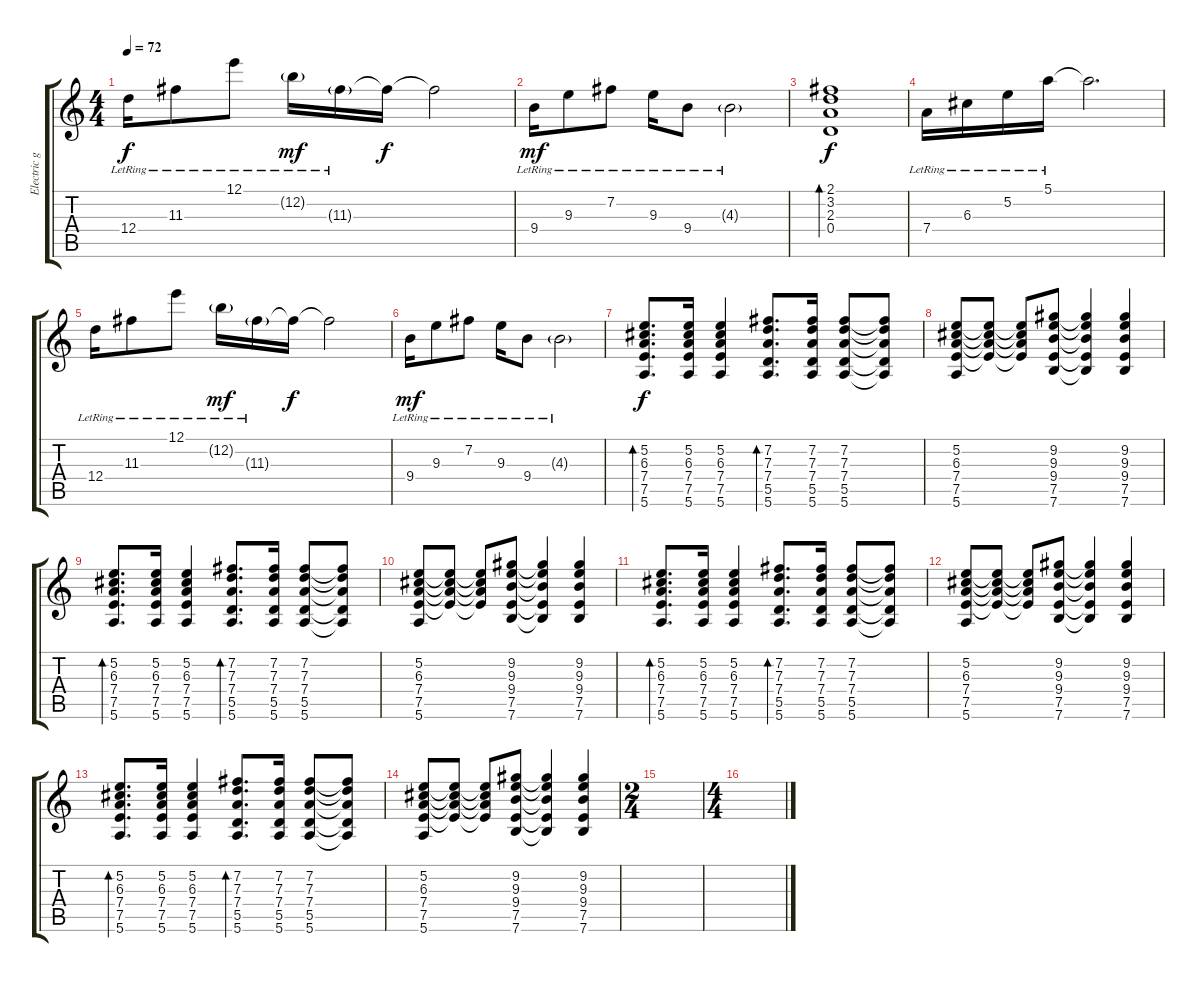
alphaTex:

\track ("Electric guitar" "Electric g") {instrument electricguitarclean}
\staff {score tabs}
\tuning (E4 B3 G3 D3 A2 E2) {hide}
\ts (4 4)
\tempo 72
\clef g2
\ks c
12.4{lr}.16{dy f} 11.3{lr}.8 12.1{lr}.8 12.2{g lr}.16{dy mf} 11.3{g lr}.16 11.3{t}.16{dy f} 11.3{t}.2 |
9.4{lr}.16{dy mf} 9.3{lr}.8 7.2{lr}.8 9.3{lr}.16 9.4{lr}.8 4.3{g lr}.2 |
(2.1 3.2 2.3 0.4).1{bd 240 dy f} |
7.4{lr}.16 6.3{lr}.16 5.2{lr}.16 5.1{lr}.16 5.1{t}.2{d} |
12.4{lr}.16 11.3{lr}.8 12.1{lr}.8 12.2{g lr}.16{dy mf} 11.3{g lr}.16 11.3{t}.16{dy f} 11.3{t}.2 |
9.4{lr}.16{dy mf} 9.3{lr}.8 7.2{lr}.8 9.3{lr}.16 9.4{lr}.8 4.3{g lr}.2 |
(5.2 6.3 7.4 7.5 5.6).8{d bd 60 dy f instrument overdrivenguitar} (5.2 6.3 7.4 7.5 5.6).16 (5.2 6.3 7.4 7.5 5.6).4 (7.2 7.3 7.4 5.5 5.6).8{d bd 60} (7.2 7.3 7.4 5.5 5.6).16 (7.2 7.3 7.4 5.5 5.6).8 (7.2{t} 7.3{t} 7.4{t} 5.5{t} 5.6{t}).8 |
(5.2 6.3 7.4 7.5 5.6).8 (5.2{t} 6.3{t} 7.4{t} 7.5{t}).8 (5.2{t} 6.3{t} 7.4{t} 7.5{t}).8 (9.2 9.3 9.4 7.5 7.6).8 (9.2{t} 9.3{t} 9.4{t} 7.5{t} 7.6{t}).4 (9.2 9.3 9.4 7.5 7.6).4 |
(5.2 6.3 7.4 7.5 5.6).8{d bd 60} (5.2 6.3 7.4 7.5 5.6).16 (5.2 6.3 7.4 7.5 5.6).4 (7.2 7.3 7.4 5.5 5.6).8{d bd 60} (7.2 7.3 7.4 5.5 5.6).16 (7.2 7.3 7.4 5.5 5.6).8 (7.2{t} 7.3{t} 7.4{t} 5.5{t} 5.6{t}).8 |
(5.2 6.3 7.4 7.5 5.6).8 (5.2{t} 6.3{t} 7.4{t} 7.5{t}).8 (5.2{t} 6.3{t} 7.4{t} 7.5{t}).8 (9.2 9.3 9.4 7.5 7.6).8 (9.2{t} 9.3{t} 9.4{t} 7.5{t} 7.6{t}).4 (9.2 9.3 9.4 7.5 7.6).4 |
(5.2 6.3 7.4 7.5 5.6).8{d bd 60} (5.2 6.3 7.4 7.5 5.6).16 (5.2 6.3 7.4 7.5 5.6).4 (7.2 7.3 7.4 5.5 5.6).8{d bd 60} (7.2 7.3 7.4 5.5 5.6).16 (7.2 7.3 7.4 5.5 5.6).8 (7.2{t} 7.3{t} 7.4{t} 5.5{t} 5.6{t}).8 |
(5.2 6.3 7.4 7.5 5.6).8 (5.2{t} 6.3{t} 7.4{t} 7.5{t}).8 (5.2{t} 6.3{t} 7.4{t} 7.5{t}).8 (9.2 9.3 9.4 7.5 7.6).8 (9.2{t} 9.3{t} 9.4{t} 7.5{t} 7.6{t}).4 (9.2 9.3 9.4 7.5 7.6).4 |
(5.2 6.3 7.4 7.5 5.6).8{d bd 60} (5.2 6.3 7.4 7.5 5.6).16 (5.2 6.3 7.4 7.5 5.6).4 (7.2 7.3 7.4 5.5 5.6).8{d bd 60} (7.2 7.3 7.4 5.5 5.6).16 (7.2 7.3 7.4 5.5 5.6).8 (7.2{t} 7.3{t} 7.4{t} 5.5{t} 5.6{t}).8 |
(5.2 6.3 7.4 7.5 5.6).8 (5.2{t} 6.3{t} 7.4{t} 7.5{t}).8 (5.2{t} 6.3{t} 7.4{t} 7.5{t}).8 (9.2 9.3 9.4 7.5 7.6).8 (9.2{t} 9.3{t} 9.4{t} 7.5{t} 7.6{t}).4 (9.2 9.3 9.4 7.5 7.6).4 |
\ts (2 4)
|
\ts (4 4)
